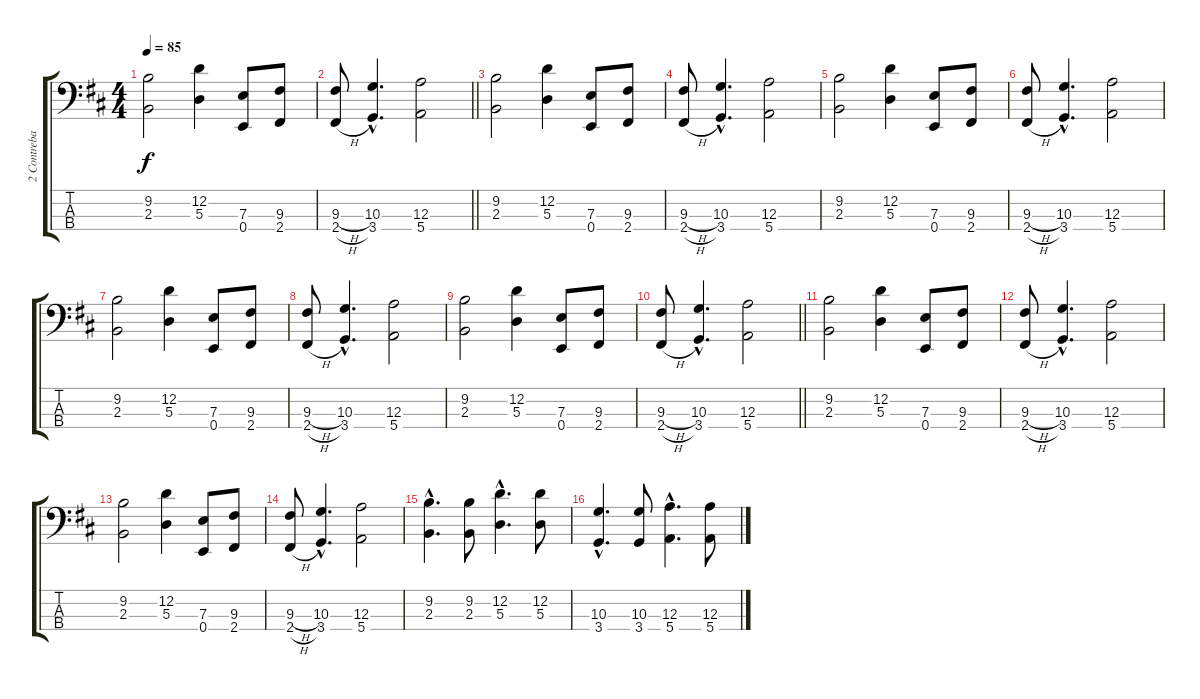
\track ("2 Contrebasses " "2 Contreba") {instrument acousticbass}
\staff {score tabs}
\tuning (G2 D2 A1 E1) {hide}
\ts (4 4)
\tempo 85
\clef f4
\ks bminor
(9.2 2.3).2{dy f} (12.2 5.3).4 (7.3 0.4).8 (9.3 2.4).8 |
\barLineRight lightlight
(9.3{h} 2.4{h}).8 (10.3{hac} 3.4{hac}).4{d} (12.3 5.4).2 |
(9.2 2.3).2 (12.2 5.3).4 (7.3 0.4).8 (9.3 2.4).8 |
(9.3{h} 2.4{h}).8 (10.3{hac} 3.4{hac}).4{d} (12.3 5.4).2 |
(9.2 2.3).2 (12.2 5.3).4 (7.3 0.4).8 (9.3 2.4).8 |
(9.3{h} 2.4{h}).8 (10.3{hac} 3.4{hac}).4{d} (12.3 5.4).2 |
(9.2 2.3).2 (12.2 5.3).4 (7.3 0.4).8 (9.3 2.4).8 |
(9.3{h} 2.4{h}).8 (10.3{hac} 3.4{hac}).4{d} (12.3 5.4).2 |
(9.2 2.3).2 (12.2 5.3).4 (7.3 0.4).8 (9.3 2.4).8 |
\barLineRight lightlight
(9.3{h} 2.4{h}).8 (10.3{hac} 3.4{hac}).4{d} (12.3 5.4).2 |
(9.2 2.3).2{volume 14} (12.2 5.3).4 (7.3 0.4).8 (9.3 2.4).8 |
(9.3{h} 2.4{h}).8 (10.3{hac} 3.4{hac}).4{d} (12.3 5.4).2 |
(9.2 2.3).2 (12.2 5.3).4 (7.3 0.4).8 (9.3 2.4).8 |
(9.3{h} 2.4{h}).8 (10.3{hac} 3.4{hac}).4{d} (12.3 5.4).2 |
(9.2{hac} 2.3{hac}).4{d volume 15} (9.2 2.3).8 (12.2{hac} 5.3{hac}).4{d} (12.2 5.3).8 |
(10.3{hac} 3.4{hac}).4{d} (10.3 3.4).8 (12.3{hac} 5.4{hac}).4{d} (12.3 5.4).8
